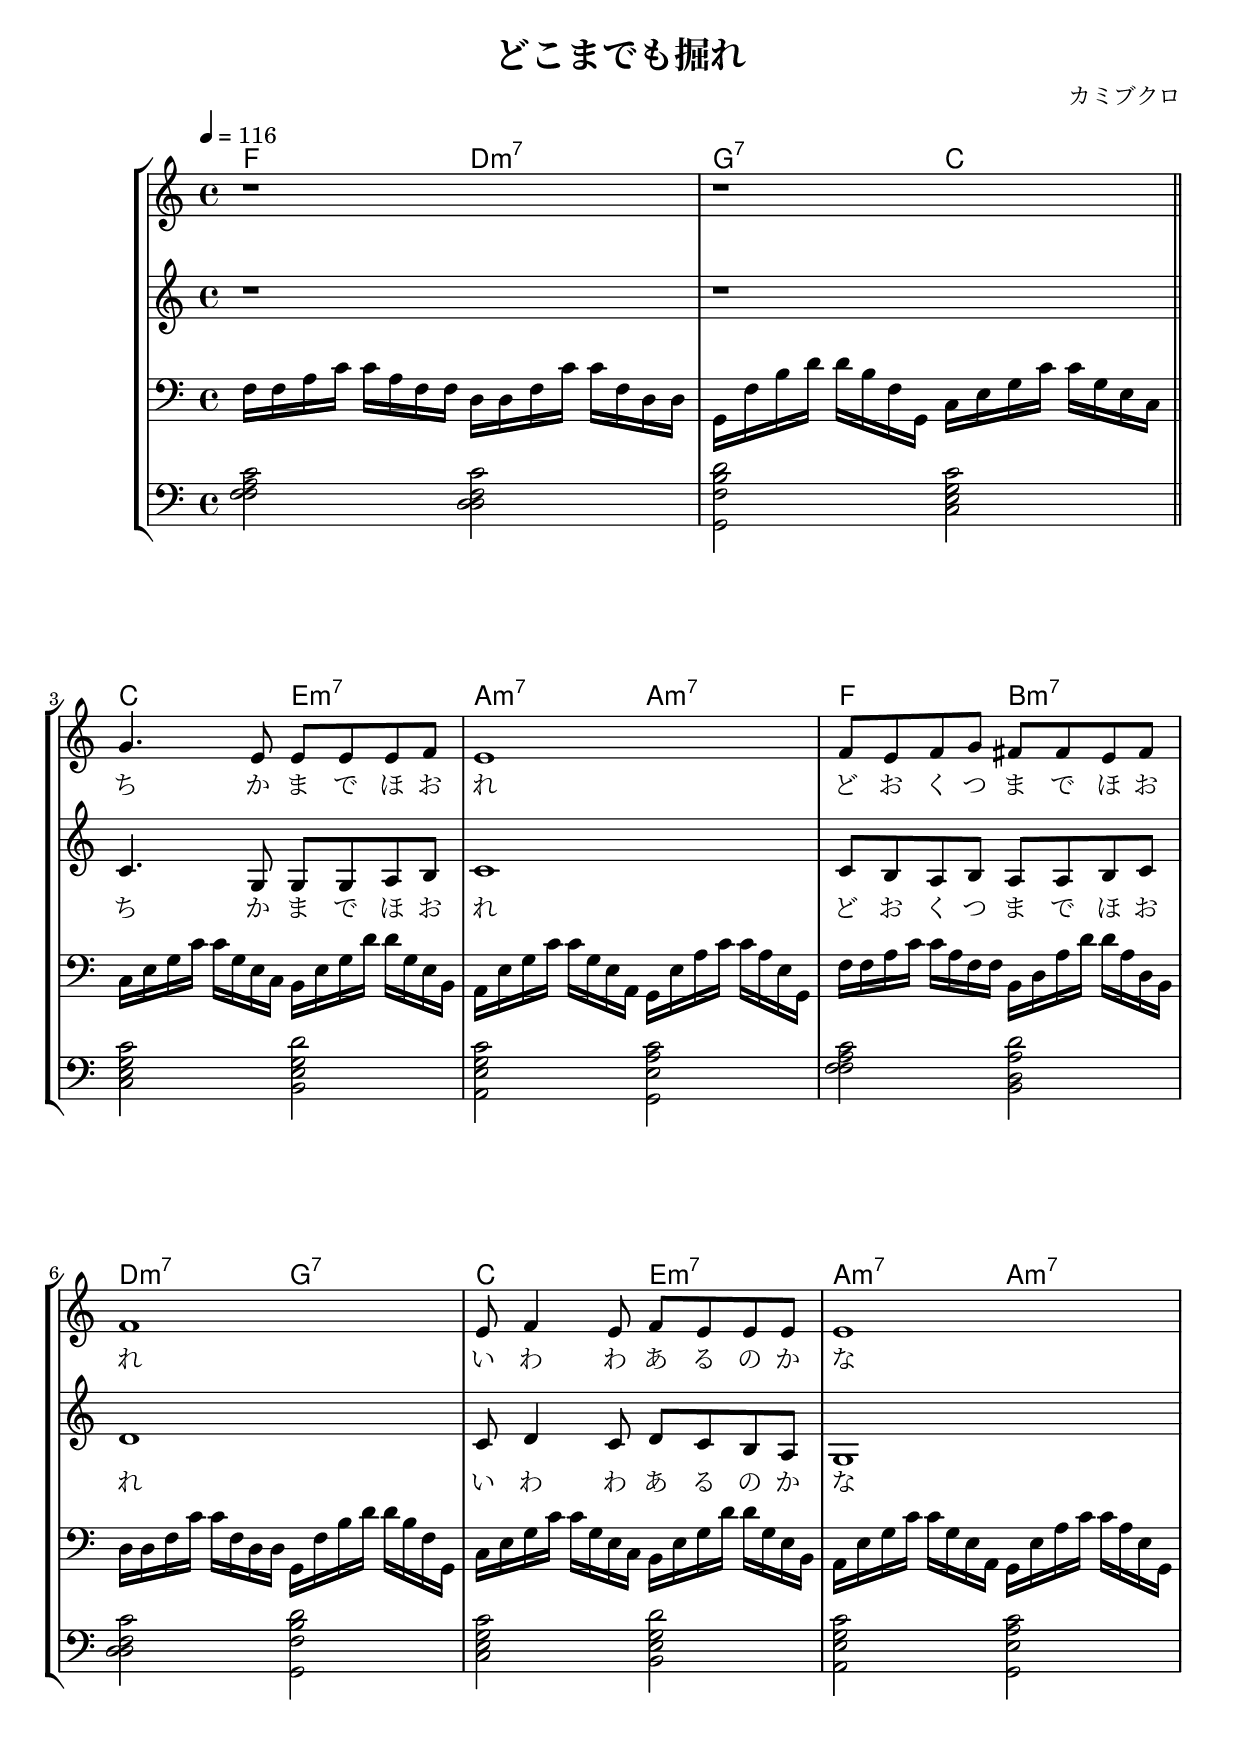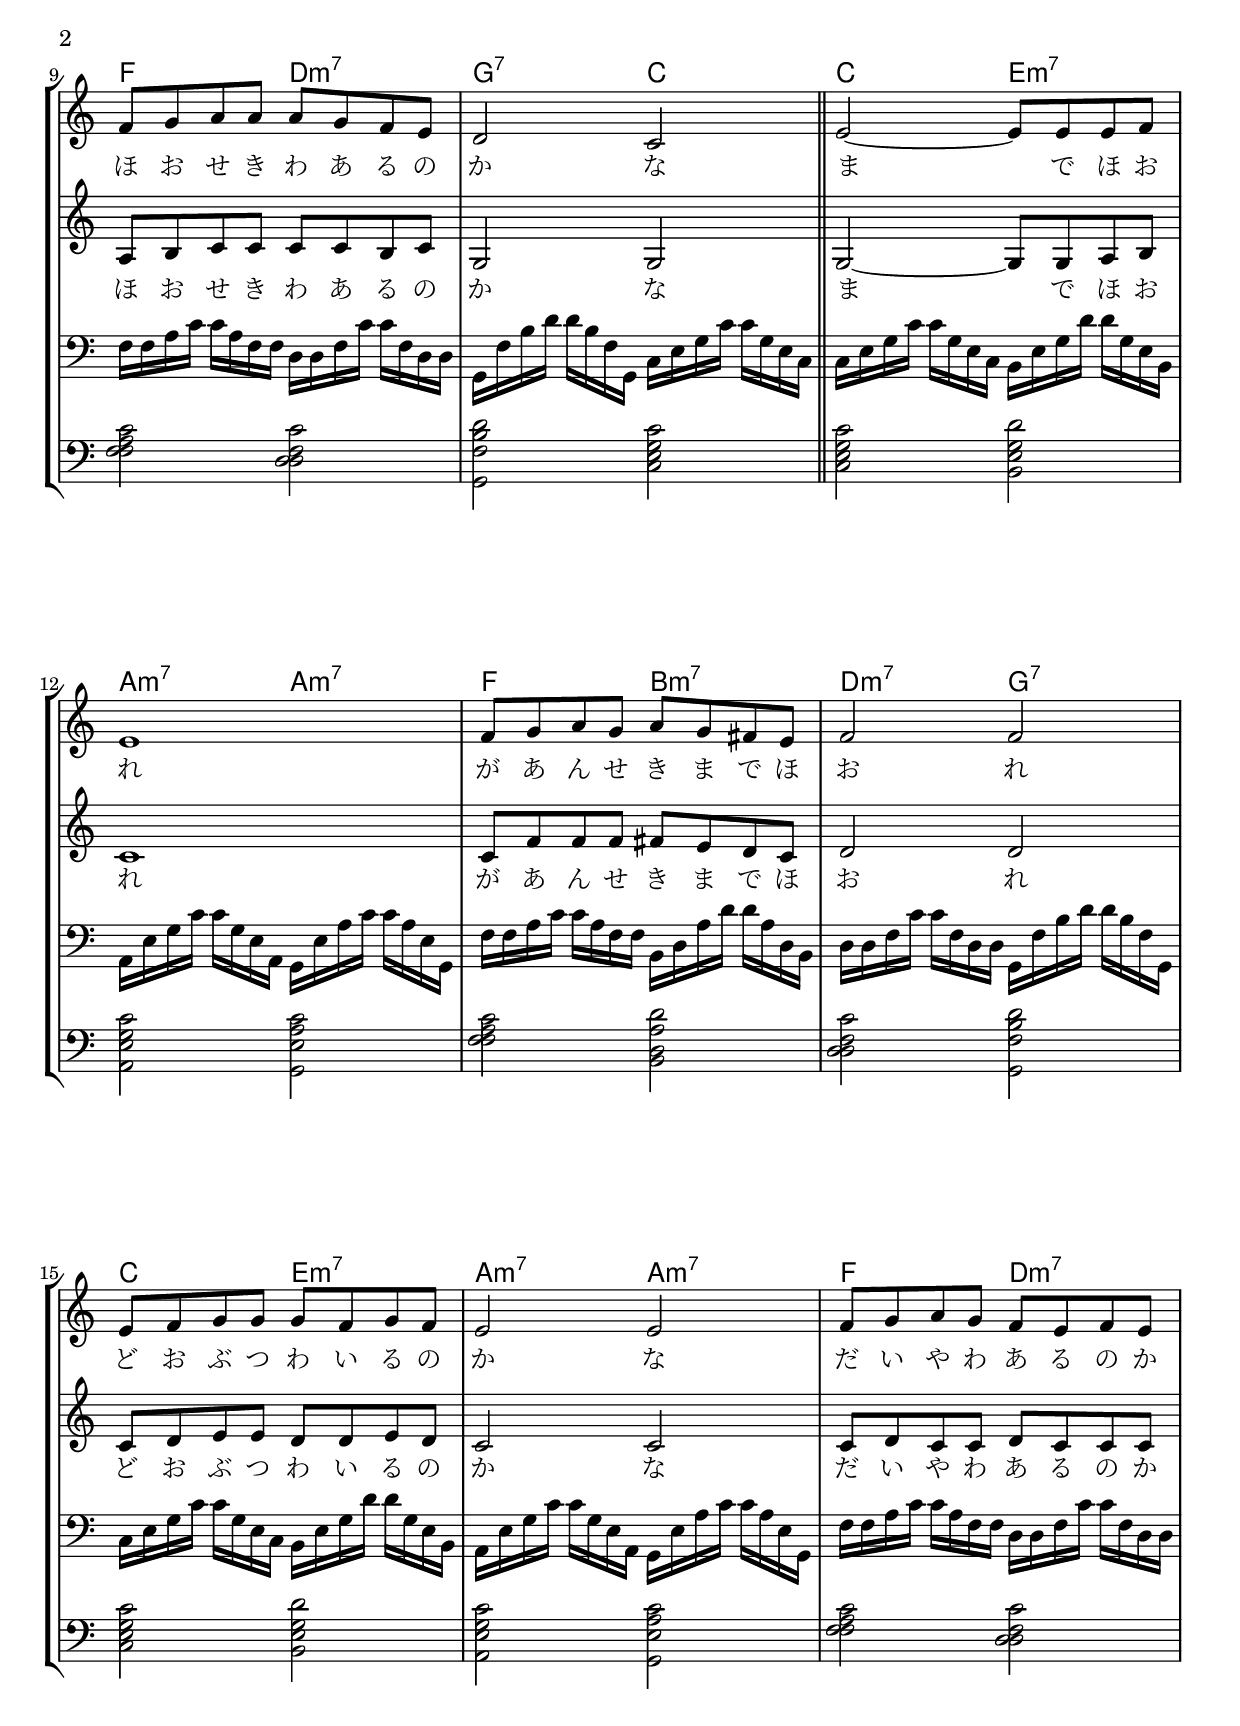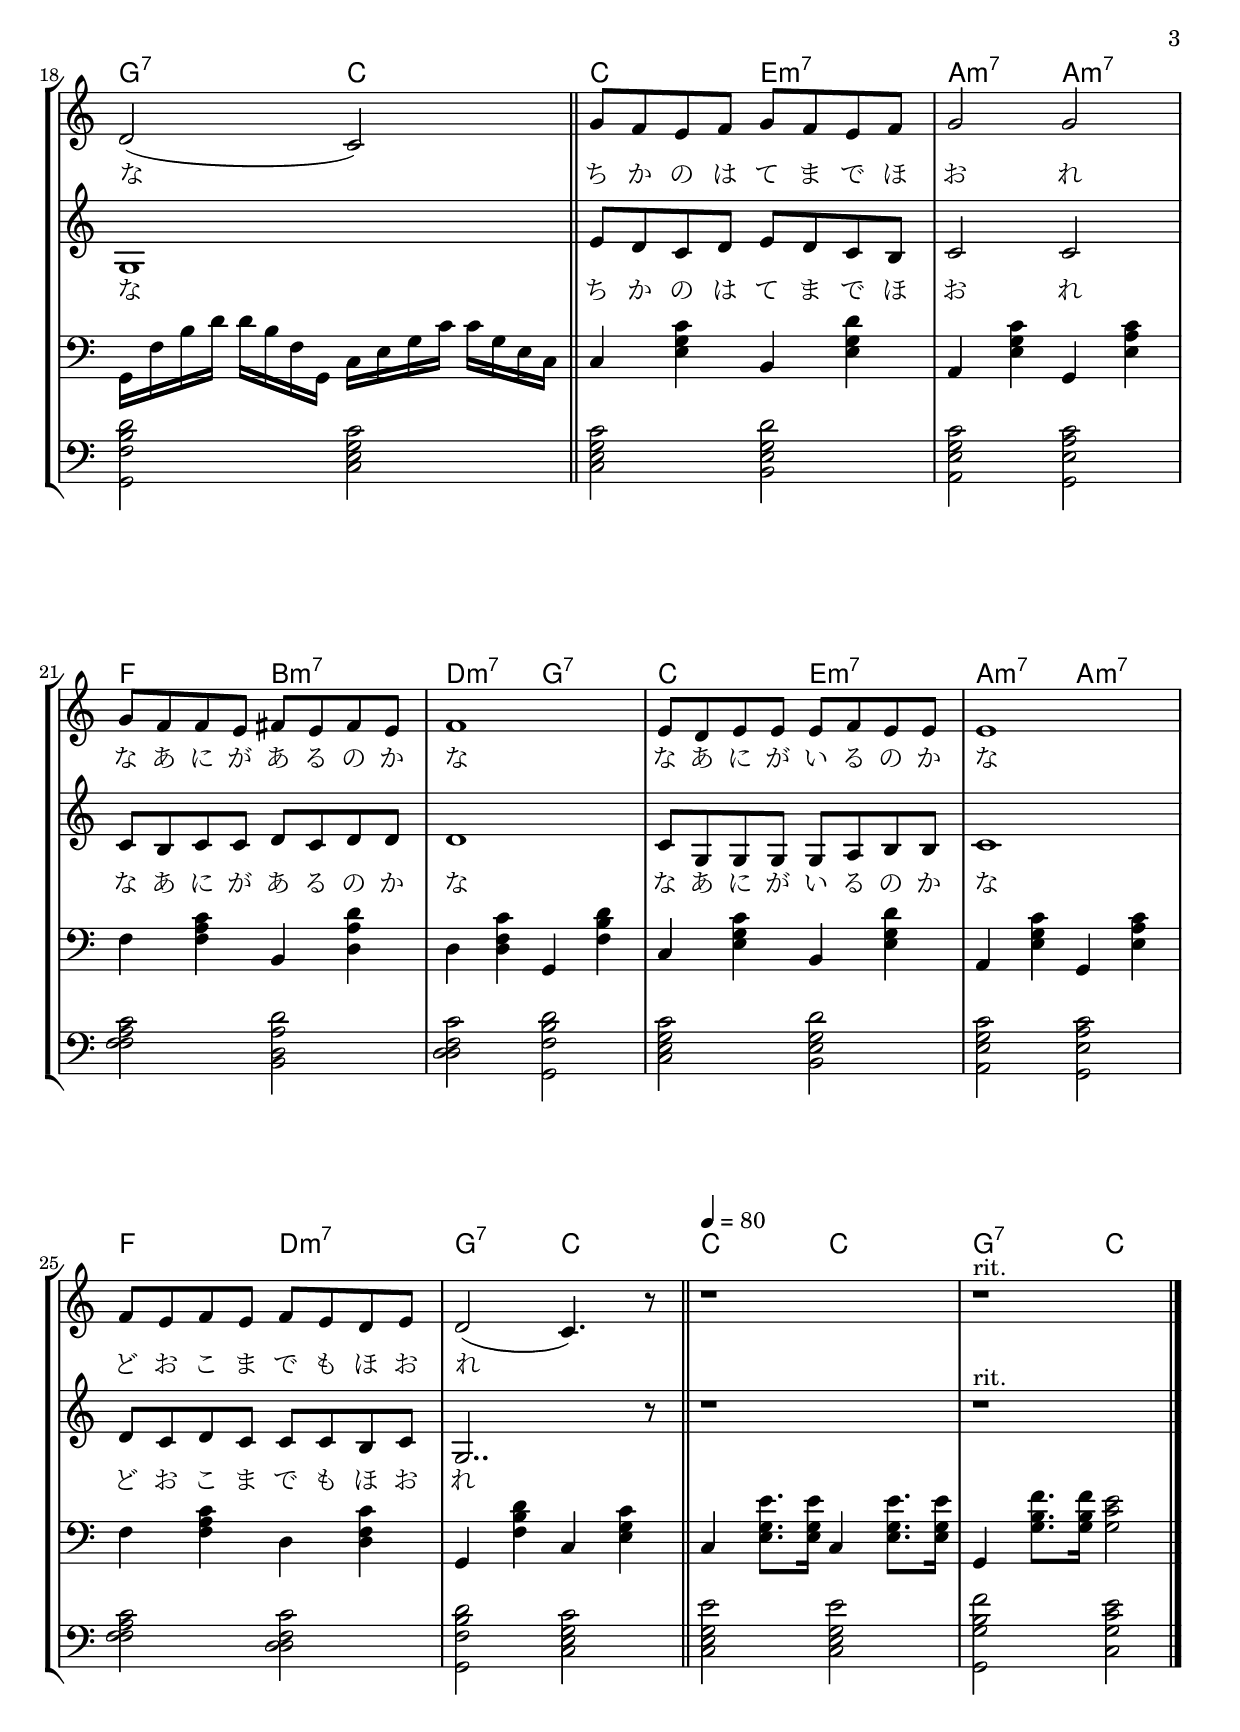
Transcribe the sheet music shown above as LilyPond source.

\version "2.12.1"

\header {
	title = \markup {どこまでも掘れ}
	composer = \markup \center-column {カミブクロ}
}

harmony = \chordmode {
	f2 d:min7 g:7 c 

	c e:min7 a:min7 a:min7 f b:min7 d:min7 g:7 c e:min7 a:min7 a:min7 f d:min7 g:7 c 

	c e:min7 a:min7 a:min7 f b:min7 d:min7 g:7 c e:min7 a:min7 a:min7 f d:min7 g:7 c 

	c e:min7 a:min7 a:min7 f b:min7 d:min7 g:7 c e:min7 a:min7 a:min7 f d:min7 g:7 c 

	c c g:7 c 
}

melody = {
	\key c \major
	\tempo 4 = 116
	r1 | r1   
	\set Staff.midiInstrument = #"fss0.29"
	g'4.  e'8  e'8  e'8  e'8  f'8 
	e'1 
	f'8  e'8  f'8  g'8  fis'8  fis'8  e'8  fis'8 
	f'1 
	e'8  f'4  e'8  f'8  e'8  e'8  e'8 
	e'1 
	f'8  g'8  a'8  a'8  a'8  g'8  f'8  e'8 
	d'2  c'2
	\set Staff.midiInstrument = #"fss0.29"
	e'2~e'8  e'8  e'8  f'8 
	e'1 
	f'8  g'8  a'8  g'8  a'8  g'8  fis'8  e'8 
	f'2  f'2 
	e'8  f'8  g'8  g'8  g'8  f'8  g'8  f'8 
	e'2  e'2 
	f'8  g'8  a'8  g'8  f'8  e'8  f'8  e'8 
	d'2  (c'2)
	\set Staff.midiInstrument = #"fss0.29"
	g'8  f'8  e'8  f'8  g'8  f'8  e'8  f'8 
	g'2  g'2 
	g'8  f'8  f'8  e'8  fis'8  e'8  fis'8  e'8 
	f'1 
	e'8  d'8  e'8  e'8  e'8  f'8  e'8  e'8 
	e'1 
	f'8  e'8  f'8  e'8  f'8  e'8  d'8  e'8 
	d'2  (c'4.)  	r8 	\tempo 4 = 80
	r1 | r1^"rit." \bar "|."
}

words = \lyricmode {
	
	ち  か  ま  で  ほ  お  れ  ど  お  く  つ  ま  で  ほ  お  れ  い  わ  わ  あ  る  の  か  な  ほ  お  せ  き  わ  あ  る  の  か  な  
	ま  で  ほ  お  れ  が  あ  ん  せ  き  ま  で  ほ  お  れ  ど  お  ぶ  つ  わ  い  る  の  か  な  だ  い  や  わ  あ  る  の  か  な  
	ち  か  の  は  て  ま  で  ほ  お  れ  な  あ  に  が  あ  る  の  か  な  な  あ  に  が  い  る  の  か  な  ど  お  こ  ま  で  も  ほ  お  れ  
	
}

secondmelody = {
	\key c \major
	\tempo 4 = 116
	r1 | r1   
	\set Staff.midiInstrument = #"fss0.32"
	c'4.  g8  g8  g8  a8  b8 
	c'1 
	c'8  b8  a8  b8  a8  a8  b8  c'8 
	d'1 
	c'8  d'4  c'8  d'8  c'8  b8  a8 
	g1 
	a8  b8  c'8  c'8  c'8  c'8  b8  c'8 
	g2  g2
	\set Staff.midiInstrument = #"fss0.32"
	g2~g8  g8  a8  b8 
	c'1 
	c'8  f'8  f'8  f'8  fis'8  e'8  d'8  c'8 
	d'2  d'2 
	c'8  d'8  e'8  e'8  d'8  d'8  e'8  d'8 
	c'2  c'2 
	c'8  d'8  c'8  c'8  d'8  c'8  c'8  c'8 
	g1
	\set Staff.midiInstrument = #"fss0.32"
	e'8  d'8  c'8  d'8  e'8  d'8  c'8  b8 
	c'2  c'2 
	c'8  b8  c'8  c'8  d'8  c'8  d'8  d'8 
	d'1 
	c'8  g8  g8  g8  g8  a8  b8  b8 
	c'1 
	d'8  c'8  d'8  c'8  c'8  c'8  b8  c'8 
	g2..  	r8 	\tempo 4 = 80
	r1 | r1^"rit." \bar "|."
}

secondwords = \lyricmode {
	
	ち  か  ま  で  ほ  お  れ  ど  お  く  つ  ま  で  ほ  お  れ  い  わ  わ  あ  る  の  か  な  ほ  お  せ  き  わ  あ  る  の  か  な  
	ま  で  ほ  お  れ  が  あ  ん  せ  き  ま  で  ほ  お  れ  ど  お  ぶ  つ  わ  い  る  の  か  な  だ  い  や  わ  あ  る  の  か  な  
	ち  か  の  は  て  ま  で  ほ  お  れ  な  あ  に  が  あ  る  の  か  な  な  あ  に  が  い  る  の  か  な  ど  お  こ  ま  で  も  ほ  お  れ  
	
}

tempochange = {
	\tempo 4 = 116
	r1 | r1 \bar "||"
	\tempo 4 = 116
	r1 | r1 | r1 | r1 | r1 | r1 | r1 | r1 \bar "||"
	\tempo 4 = 116
	r1 | r1 | r1 | r1 | r1 | r1 | r1 | r1 \bar "||"
	\tempo 4 = 116
	r1 | r1 | r1 | r1 | r1 | r1 | r1 | r1 \bar "||"
	\tempo 4 = 80
	r1 | \tempo 4 = 60 r2 \tempo 4 = 53 r2 \bar "|."
}

mainacc = {
	\clef bass
	\set Staff.midiInstrument = #"Bright Acoustic"
	\key c \major
	\tempo 4 = 116
	f16 f a c' c' a f f
	d16 d f c' c' f d d
	g,16 f b d' d' b f g,
	c16 e g c' c' g e c
	\bar "||"

	\set Staff.midiInstrument = #"Bright Acoustic"
	c16 e g c' c' g e c
	b,16 e g d' d' g e b,
	a,16 e g c' c' g e a,
	g,16 e a c' c' a e g,
	f16 f a c' c' a f f
	b,16 d a d' d' a d b,
	d16 d f c' c' f d d
	g,16 f b d' d' b f g,
	c16 e g c' c' g e c
	b,16 e g d' d' g e b,
	a,16 e g c' c' g e a,
	g,16 e a c' c' a e g,
	f16 f a c' c' a f f
	d16 d f c' c' f d d
	g,16 f b d' d' b f g,
	c16 e g c' c' g e c
	\bar "||"

	\set Staff.midiInstrument = #"Bright Acoustic"
	c16 e g c' c' g e c
	b,16 e g d' d' g e b,
	a,16 e g c' c' g e a,
	g,16 e a c' c' a e g,
	f16 f a c' c' a f f
	b,16 d a d' d' a d b,
	d16 d f c' c' f d d
	g,16 f b d' d' b f g,
	c16 e g c' c' g e c
	b,16 e g d' d' g e b,
	a,16 e g c' c' g e a,
	g,16 e a c' c' a e g,
	f16 f a c' c' a f f
	d16 d f c' c' f d d
	g,16 f b d' d' b f g,
	c16 e g c' c' g e c
	\bar "||"

	\set Staff.midiInstrument = #"Recorder"
	c4 <e g c'>4
	b,4 <e g d'>4
	a,4 <e g c'>4
	g,4 <e a c'>4
	f4 <f a c'>4
	b,4 <d a d'>4
	d4 <d f c'>4
	g,4 <f b d'>4
	c4 <e g c'>4
	b,4 <e g d'>4
	a,4 <e g c'>4
	g,4 <e a c'>4
	f4 <f a c'>4
	d4 <d f c'>4
	g,4 <f b d'>4
	c4 <e g c'>4
	\bar "||"

	\set Staff.midiInstrument = #"Electric Bass (finger)"
	\tempo 4 = 80
	c4 <e g e'>8. <e g e'>16
	c4 <e g e'>8. <e g e'>16
	g,4 <g b f'>8. <g b f'>16
	<g c' e'>2
	\bar "|."
}

subacc = {
	\clef bass
	\set Staff.midiInstrument = #"Recorder"
	\key c \major
	\tempo 4 = 116
	<f f a c'>2
	<d d f c'>2
	<g, f b d'>2
	<c e g c'>2
	\bar "||"

	\set Staff.midiInstrument = #"Recorder"
	<c e g c'>2
	<b, e g d'>2
	<a, e g c'>2
	<g, e a c'>2
	<f f a c'>2
	<b, d a d'>2
	<d d f c'>2
	<g, f b d'>2
	<c e g c'>2
	<b, e g d'>2
	<a, e g c'>2
	<g, e a c'>2
	<f f a c'>2
	<d d f c'>2
	<g, f b d'>2
	<c e g c'>2
	\bar "||"

	\set Staff.midiInstrument = #"Pan Flute"
	<c e g c'>2
	<b, e g d'>2
	<a, e g c'>2
	<g, e a c'>2
	<f f a c'>2
	<b, d a d'>2
	<d d f c'>2
	<g, f b d'>2
	<c e g c'>2
	<b, e g d'>2
	<a, e g c'>2
	<g, e a c'>2
	<f f a c'>2
	<d d f c'>2
	<g, f b d'>2
	<c e g c'>2
	\bar "||"

	\set Staff.midiInstrument = #"Lead 5 (charang)"
	<c e g c'>2
	<b, e g d'>2
	<a, e g c'>2
	<g, e a c'>2
	<f f a c'>2
	<b, d a d'>2
	<d d f c'>2
	<g, f b d'>2
	<c e g c'>2
	<b, e g d'>2
	<a, e g c'>2
	<g, e a c'>2
	<f f a c'>2
	<d d f c'>2
	<g, f b d'>2
	<c e g c'>2
	\bar "||"

	\set Staff.midiInstrument = #"Lead 5 (charang)"
	\tempo 4 = 80
	<c e g e'>2
	<c e g e'>2
	<g, g b f'>2
	<c g c' e'>2
	\bar "|."
}

percA = {
	\drummode {
	cymc1  |r1  \bar "||"
	r2. hho4  |r1  |r2. hho4  |r1  |r2. hho4  |r1  |r2. hho4  |r1  \bar "||"
	r2. hho4  |r1  |r2. hho4  |r1  |r2. hho4  |r1  |r2. hho4  |r1  \bar "||"
	r2. hho4  |r1  |r2. hho4  |r1  |r2. hho4  |r1  |r2. hho4  |r1  \bar "||"
	r2. hho4  |r1  \bar "|."
	}
}

percB = {
	\drummode {
	r8 hho8 hho8 hho8 hho8 hho8 hho8 hho8  |hho8 hho8 hho8 hho8 hho8 hho8 hho8 hho8  \bar "||"
	r4 hh4 hh2  |hh4 hh4 hh4 hh4  |hh4 hh4 hh4 r16 hh8.  |hh4 hh4 hh4 hh4  |r4 hh4 hh2  |hh4 hh4 hh4 hh4  |hh4 hh4 hh4 r16 hh8.  |r4 hh4. r16 hh8 hh8 hh16  \bar "||"
	r4 hh4 hh2  |hh4 hh4 hh4 hh4  |hh4 hh4 hh4 r16 hh8.  |hh4 hh4 hh4 hh4  |r4 hh4 hh2  |hh4 hh4 hh4 hh4  |hh4 hh4 hh4 r16 hh8.  |r4 hh4. r16 hh8 hh8 hh16  \bar "||"
	r4 hh4 hh2  |hh4 hh4 hh4 hh4  |hh4 hh4 hh4 r16 hh8.  |hh4 hh4 hh4 hh4  |r4 hh4 hh2  |hh4 hh4 hh4 hh4  |hh4 hh4 hh4 r16 hh8.  |r4 hh4. r16 hh8 hh8 hh16  \bar "||"
	r4 hh4 hh2  |r4 hh4. r16 hh8 hh8 hh16  \bar "|."
	}
}

percC = {
	\drummode {
	r1  |r1  \bar "||"
	r16 hhp8 hhp8 hhp8 hhp8 hhp8 hhp8 hhp8 hhp16  |r16 hhp8 hhp8 hhp8 hhp8 hhp8 hhp8 hhp8 hhp16  |r16 hhp8 hhp8 hhp8 hhp8 hhp8 hhp4 hhp16  |r16 hhp8 hhp8 hhp8 hhp8 hhp8 hhp8 hhp8 hhp16  |r16 hhp8 hhp8 hhp8 hhp8 hhp8 hhp8 hhp8 hhp16  |r16 hhp8 hhp8 hhp8 hhp8 hhp8 hhp8 hhp8 hhp16  |r16 hhp8 hhp8 hhp8 hhp8 hhp8 hhp4 hhp16  |r16 hhp8 hhp8 hhp8 hhp8. hhp8 hhp8 hhp8  \bar "||"
	r16 hhp8 hhp8 hhp8 hhp8 hhp8 hhp8 hhp8 hhp16  |r16 hhp8 hhp8 hhp8 hhp8 hhp8 hhp8 hhp8 hhp16  |r16 hhp8 hhp8 hhp8 hhp8 hhp8 hhp4 hhp16  |r16 hhp8 hhp8 hhp8 hhp8 hhp8 hhp8 hhp8 hhp16  |r16 hhp8 hhp8 hhp8 hhp8 hhp8 hhp8 hhp8 hhp16  |r16 hhp8 hhp8 hhp8 hhp8 hhp8 hhp8 hhp8 hhp16  |r16 hhp8 hhp8 hhp8 hhp8 hhp8 hhp4 hhp16  |r16 hhp8 hhp8 hhp8 hhp8. hhp8 hhp8 hhp8  \bar "||"
	r16 hhp8 hhp8 hhp8 hhp8 hhp8 hhp8 hhp8 hhp16  |r16 hhp8 hhp8 hhp8 hhp8 hhp8 hhp8 hhp8 hhp16  |r16 hhp8 hhp8 hhp8 hhp8 hhp8 hhp4 hhp16  |r16 hhp8 hhp8 hhp8 hhp8 hhp8 hhp8 hhp8 hhp16  |r16 hhp8 hhp8 hhp8 hhp8 hhp8 hhp8 hhp8 hhp16  |r16 hhp8 hhp8 hhp8 hhp8 hhp8 hhp8 hhp8 hhp16  |r16 hhp8 hhp8 hhp8 hhp8 hhp8 hhp4 hhp16  |r16 hhp8 hhp8 hhp8 hhp8. hhp8 hhp8 hhp8  \bar "||"
	r16 hhp8 hhp8 hhp8 hhp8 hhp8 hhp8 hhp8 hhp16  |r16 hhp8 hhp8 hhp8 hhp8. hhp8 hhp8 hhp8  \bar "|."
	}
}

percD = {
	\drummode {
	r8 sn4 sn4 sn4 sn8  |r8 sn4 sn4 sn4 sn8  \bar "||"
	r8 sn4 sn4 sn4 sn8  |r8 sn4 sn4 sn4 sn8  |r8 sn4 sn4 sn4 sn8  |r8 sn4 sn4 sn4 sn8  |r8 sn4 sn4 sn4 sn8  |r8 sn4 sn4 sn4 sn8  |r8 sn4 sn4 sn4 sn8  |r8 sn4 sn8 sn16 sn8 sn8 sn8 sn16  \bar "||"
	r8 sn4 sn4 sn4 sn8  |r8 sn4 sn4 sn4 sn8  |r8 sn4 sn4 sn4 sn8  |r8 sn4 sn4 sn4 sn8  |r8 sn4 sn4 sn4 sn8  |r8 sn4 sn4 sn4 sn8  |r8 sn4 sn4 sn4 sn8  |r8 sn4 sn8 sn16 sn8 sn8 sn8 sn16  \bar "||"
	r8 sn4 sn4 sn4 sn8  |r8 sn4 sn4 sn4 sn8  |r8 sn4 sn4 sn4 sn8  |r8 sn4 sn4 sn4 sn8  |r8 sn4 sn4 sn4 sn8  |r8 sn4 sn4 sn4 sn8  |r8 sn4 sn4 sn4 sn8  |r8 sn4 sn8 sn16 sn8 sn8 sn8 sn16  \bar "||"
	r8 sn4 sn4 sn4 sn8  |r8 sn4 sn8 sn16 sn8 sn8 sn8 sn16  \bar "|."
	}
}

percE = {
	\drummode {
	bd4 bd16 bd8. bd8. bd8 bd8.  |bd4 bd16 bd8. bd16 bd8 bd8 bd8.  \bar "||"
	bd4 bd4 bd16 bd8 bd16 bd4  |bd4 bd4 bd16 bd8 bd16 bd4  |bd4 bd4 bd16 bd8 bd16 bd4  |bd4 bd4 bd16 bd8 bd16 bd4  |bd4 bd4 bd16 bd8 bd16 bd4  |bd4 bd4 bd16 bd8 bd16 bd4  |bd4 bd4 bd16 bd8 bd16 bd4  |bd4 bd8. bd8 bd8 bd8 bd8 bd16  \bar "||"
	bd4 bd4 bd16 bd8 bd16 bd4  |bd4 bd4 bd16 bd8 bd16 bd4  |bd4 bd4 bd16 bd8 bd16 bd4  |bd4 bd4 bd16 bd8 bd16 bd4  |bd4 bd4 bd16 bd8 bd16 bd4  |bd4 bd4 bd16 bd8 bd16 bd4  |bd4 bd4 bd16 bd8 bd16 bd4  |bd4 bd8. bd8 bd8 bd8 bd8 bd16  \bar "||"
	bd4 bd4 bd16 bd8 bd16 bd4  |bd4 bd4 bd16 bd8 bd16 bd4  |bd4 bd4 bd16 bd8 bd16 bd4  |bd4 bd4 bd16 bd8 bd16 bd4  |bd4 bd4 bd16 bd8 bd16 bd4  |bd4 bd4 bd16 bd8 bd16 bd4  |bd4 bd4 bd16 bd8 bd16 bd4  |bd4 bd8. bd8 bd8 bd8 bd8 bd16  \bar "||"
	bd4 bd4 bd16 bd8 bd16 bd4  |bd4 bd8. bd8 bd8 bd8 bd8 bd16  \bar "|."
	}
}

percF = {
	\drummode {
	r1 | r1 \bar "||"
	cymc1  |r1 |r1 |r1 |cymc1  |r1 |r1 |cymc1  \bar "||"
	cymc1  |r1 |r1 |r1 |cymc1  |r1 |r1 |cymc1  \bar "||"
	cymc1  |r1 |r1 |r1 |cymc1  |r1 |r1 |cymc1  \bar "||"
	cymc1  |cymc1  \bar "|."
	}
}

\score {
	<<
		\new StaffGroup <<
			\new ChordNames {\harmony}
			\new Voice = "melody" {\melody}
			\new Lyrics \lyricsto "melody" \words
			\new Voice = "secondmelody" {\secondmelody}
			\new Lyrics \lyricsto "secondmelody" \secondwords
			\new Staff = "mainacc" {\mainacc}
			\new Staff = "subacc" {\subacc}
		>>
	>>
	\layout { }
}
